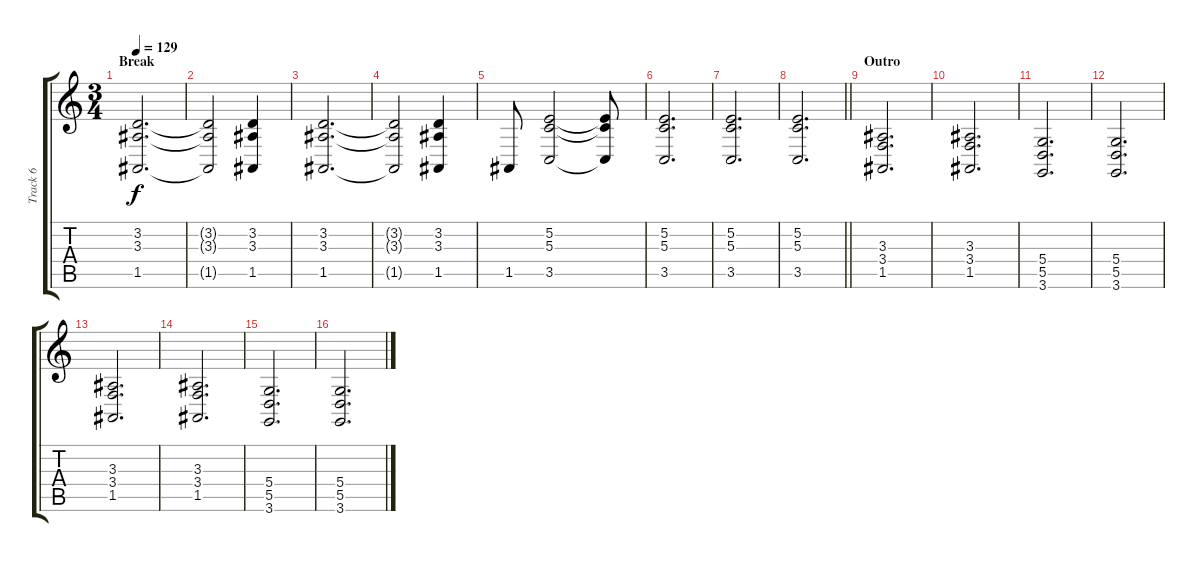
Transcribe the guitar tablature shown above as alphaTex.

\track ("Track 6" "Track 6") {instrument acousticgrandpiano}
\staff {score tabs}
\tuning (E4 B3 G3 D3 A2 E2) {hide}
\ts (3 4)
\section ("" "Break")
\tempo 129
\clef g2
\ks c
(3.2 3.3 1.5).2{d dy f} |
(3.2{t} 3.3{t} 1.5{t}).2 (3.2 3.3 1.5).4 |
(3.2 3.3 1.5).2{d} |
(3.2{t} 3.3{t} 1.5{t}).2 (3.2 3.3 1.5).4 |
1.5.8 (5.2 5.3 3.5).2 (5.2{t} 5.3{t} 3.5{t}).8 |
(5.2 5.3 3.5).2{d} |
(5.2 5.3 3.5).2{d} |
\barLineRight lightlight
(5.2 5.3 3.5).2{d} |
\section ("" "Outro")
(3.3 3.4 1.5).2{d} |
(3.3 3.4 1.5).2{d} |
(5.4 5.5 3.6).2{d} |
(5.4 5.5 3.6).2{d} |
(3.3 3.4 1.5).2{d} |
(3.3 3.4 1.5).2{d} |
(5.4 5.5 3.6).2{d} |
(5.4 5.5 3.6).2{d}
